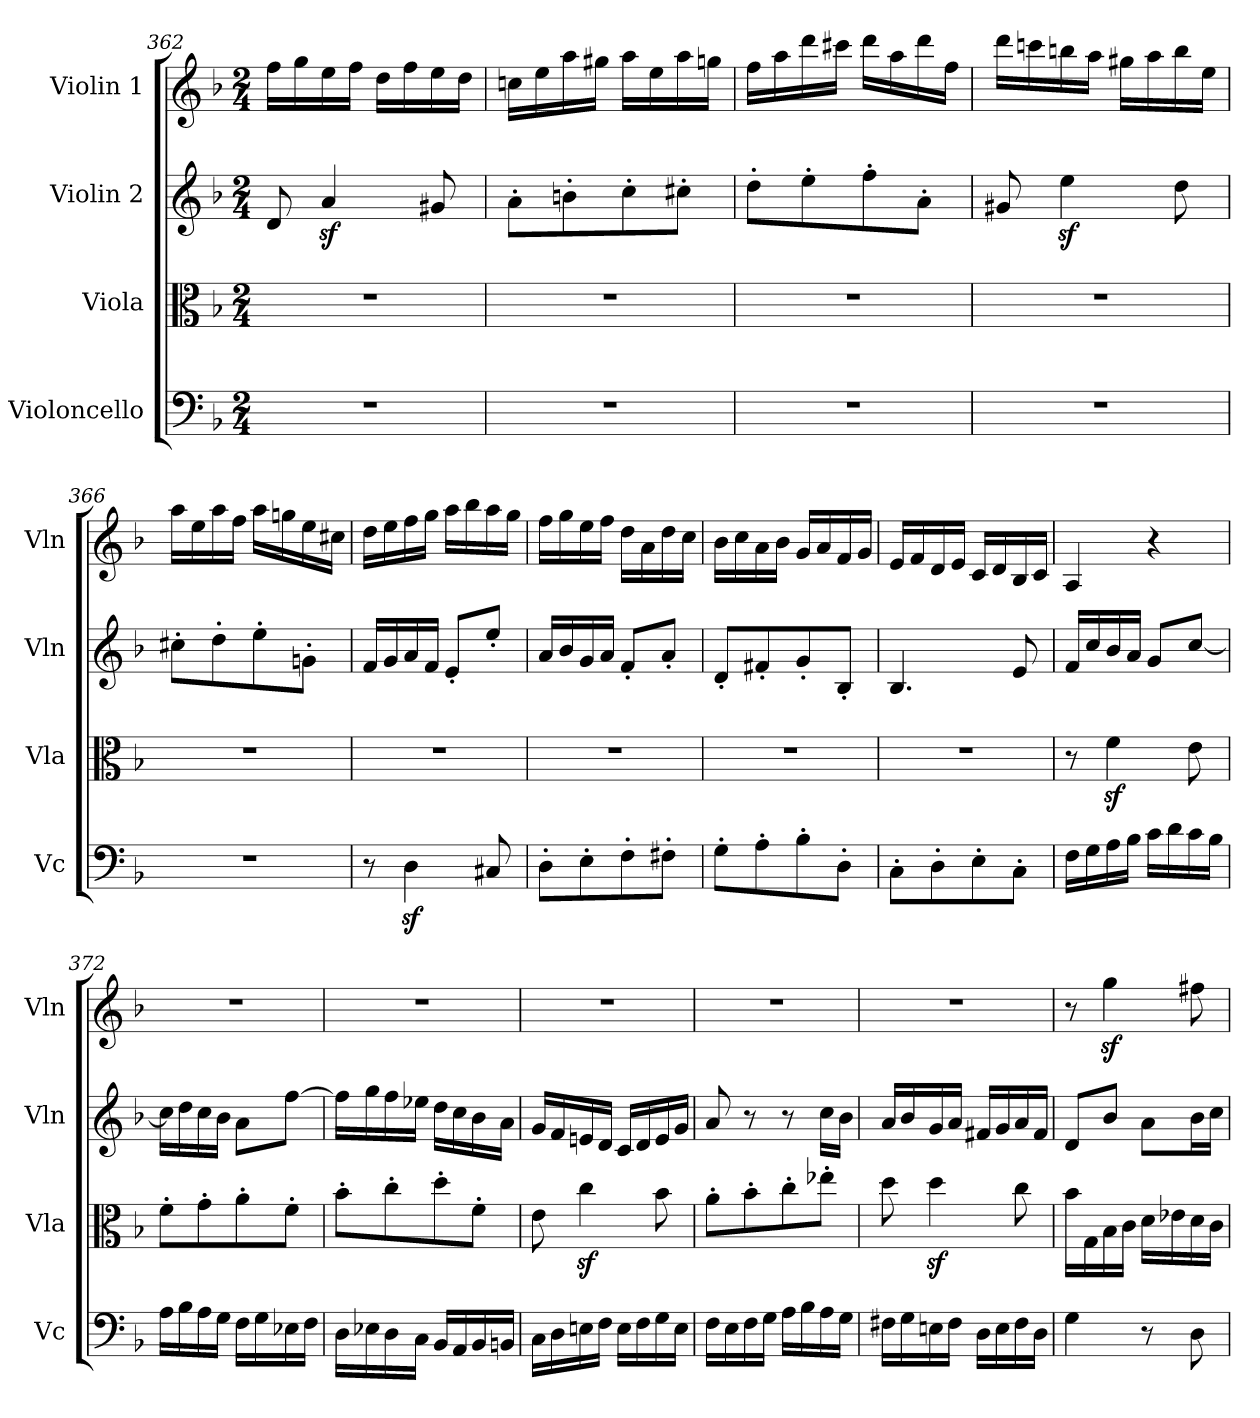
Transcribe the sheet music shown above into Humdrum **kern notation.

**kern	**kern	**kern	**kern
*part4	*part3	*part2	*part1
*staff4	*staff3	*staff2	*staff1
*I"Violoncello	*I"Viola	*I"Violin 2	*I"Violin 1
*I'Vc	*I'Vla	*I'Vln	*I'Vln
!!LO:LB:g=z
*clefF4	*clefC3	*clefG2	*clefG2
*k[b-]	*k[b-]	*k[b-]	*k[b-]
*M2/4	*M2/4	*M2/4	*M2/4
=362	=362	=362	=362
2r	2r	8d/	16ff\LL
.	.	.	16gg\
.	.	4az</	16ee\
.	.	.	16ff\JJ
.	.	.	16dd\LL
.	.	.	16ff\
.	.	8g#X/	16ee\
.	.	.	16dd\JJ
=363	=363	=363	=363
2r	2r	8a'\L	16ccn\LL
.	.	.	16ee\
.	.	8bn'\	16aa\
.	.	.	16gg#X\JJ
.	.	8cc'\	16aa\LL
.	.	.	16ee\
.	.	8cc#X'\J	16aa\
.	.	.	16ggn\JJ
=364	=364	=364	=364
2r	2r	8dd'\L	16ff\LL
.	.	.	16aa\
.	.	8ee'\	16ddd\
.	.	.	16ccc#X\JJ
.	.	8ff'\	16ddd\LL
.	.	.	16aa\
.	.	8a'\J	16ddd\
.	.	.	16ff\JJ
=365	=365	=365	=365
2r	2r	8g#X/	16ddd\LL
.	.	.	16cccn\
.	.	4eez<\	16bbn\
.	.	.	16aa\JJ
.	.	.	16gg#X\LL
.	.	.	16aa\
.	.	8dd\	16bb\
.	.	.	16ee\JJ
=366	=366	=366	=366
2r	2r	8cc#X'\L	16aa\LL
.	.	.	16ee\
.	.	8dd'\	16aa\
.	.	.	16ff\JJ
.	.	8ee'\	16aa\LL
.	.	.	16ggn\
.	.	8gn'\J	16ee\
.	.	.	16cc#X\JJ
!!LO:LB:g=z
=367	=367	=367	=367
8r	2r	16f/LL	16dd\LL
.	.	16g/	16ee\
4Dz<\	.	16a/	16ff\
.	.	16f/JJ	16gg\JJ
.	.	8e'/L	16aa\LL
.	.	.	16bb-\
8C#X/	.	8ee'/J	16aa\
.	.	.	16gg\JJ
=368	=368	=368	=368
8D'\L	2r	16a/LL	16ff\LL
.	.	16b-/	16gg\
8E'\	.	16g/	16ee\
.	.	16a/JJ	16ff\JJ
8F'\	.	8f'/L	16dd\LL
.	.	.	16a\
8F#X'\J	.	8a'/J	16dd\
.	.	.	16cc\JJ
=369	=369	=369	=369
8G'\L	2r	8d'/L	16b-\LL
.	.	.	16cc\
8A'\	.	8f#X'/	16a\
.	.	.	16b-\JJ
8B-'\	.	8g'/	16g/LL
.	.	.	16a/
8D'\J	.	8B-'/J	16f/
.	.	.	16g/JJ
=370	=370	=370	=370
8C'\L	2r	4.B-/	16e/LL
.	.	.	16f/
8D'\	.	.	16d/
.	.	.	16e/JJ
8E'\	.	.	16c/LL
.	.	.	16d/
8C'\J	.	8e/	16B-/
.	.	.	16c/JJ
=371	=371	=371	=371
16F\LL	8r	16f/LL	4A/
16G\	.	16cc/	.
16A\	4fz<\	16b-/	.
16B-\JJ	.	16a/JJ	.
16c\LL	.	8g/L	4r
16d\	.	.	.
16c\	8e\	[8cc/J	.
16B-\JJ	.	.	.
=372	=372	=372	=372
16A\LL	8f'\L	16cc\LL]	2r
16B-\	.	16dd\	.
16A\	8g'\	16cc\	.
16G\JJ	.	16b-\JJ	.
16F\LL	8a'\	8a\L	.
16G\	.	.	.
16E-X\	8f'\J	[8ff\J	.
16F\JJ	.	.	.
!!LO:PB:g=z
=373	=373	=373	=373
16D\LL	8b-'\L	16ff\LL]	2r
16E-X\	.	16gg\	.
16D\	8cc'\	16ff\	.
16C\JJ	.	16ee-X\JJ	.
16BB-/LL	8dd'\	16dd\LL	.
16AA/	.	16cc\	.
16BB-/	8f'\J	16b-\	.
16BBn/JJ	.	16a\JJ	.
=374	=374	=374	=374
16C\LL	8e\	16g/LL	2r
16D\	.	16f/	.
16En\	4ccz<\	16en/	.
16F\JJ	.	16d/JJ	.
16E\LL	.	16c/LL	.
16F\	.	16d/	.
16G\	8b-\	16e/	.
16E\JJ	.	16g/JJ	.
=375	=375	=375	=375
16F\LL	8a'\L	8a/	2r
16E\	.	.	.
16F\	8b-'\	8r	.
16G\JJ	.	.	.
16A\LL	8cc'\	8r	.
16B-\	.	.	.
16A\	8ee-X'\J	16cc\LL	.
16G\JJ	.	16b-\JJ	.
=376	=376	=376	=376
16F#X\LL	8dd\	16a/LL	2r
16G\	.	16b-/	.
16En\	4ddz<\	16g/	.
16F#\JJ	.	16a/JJ	.
16D\LL	.	16f#X/LL	.
16E\	.	16g/	.
16F#\	8cc\	16a/	.
16D\JJ	.	16f#/JJ	.
=377	=377	=377	=377
4G\	16b-\LL	8d/L	8r
.	16G\	.	.
.	16B-\	8b-/J	4ggz<\
.	16c\JJ	.	.
8r	16d\LL	8a\L	.
.	16e-X\	.	.
8D\	16d\	16b-\L	8ff#X\
.	16c\JJ	16cc\JJ	.
=	=	=	=
*-	*-	*-	*-
